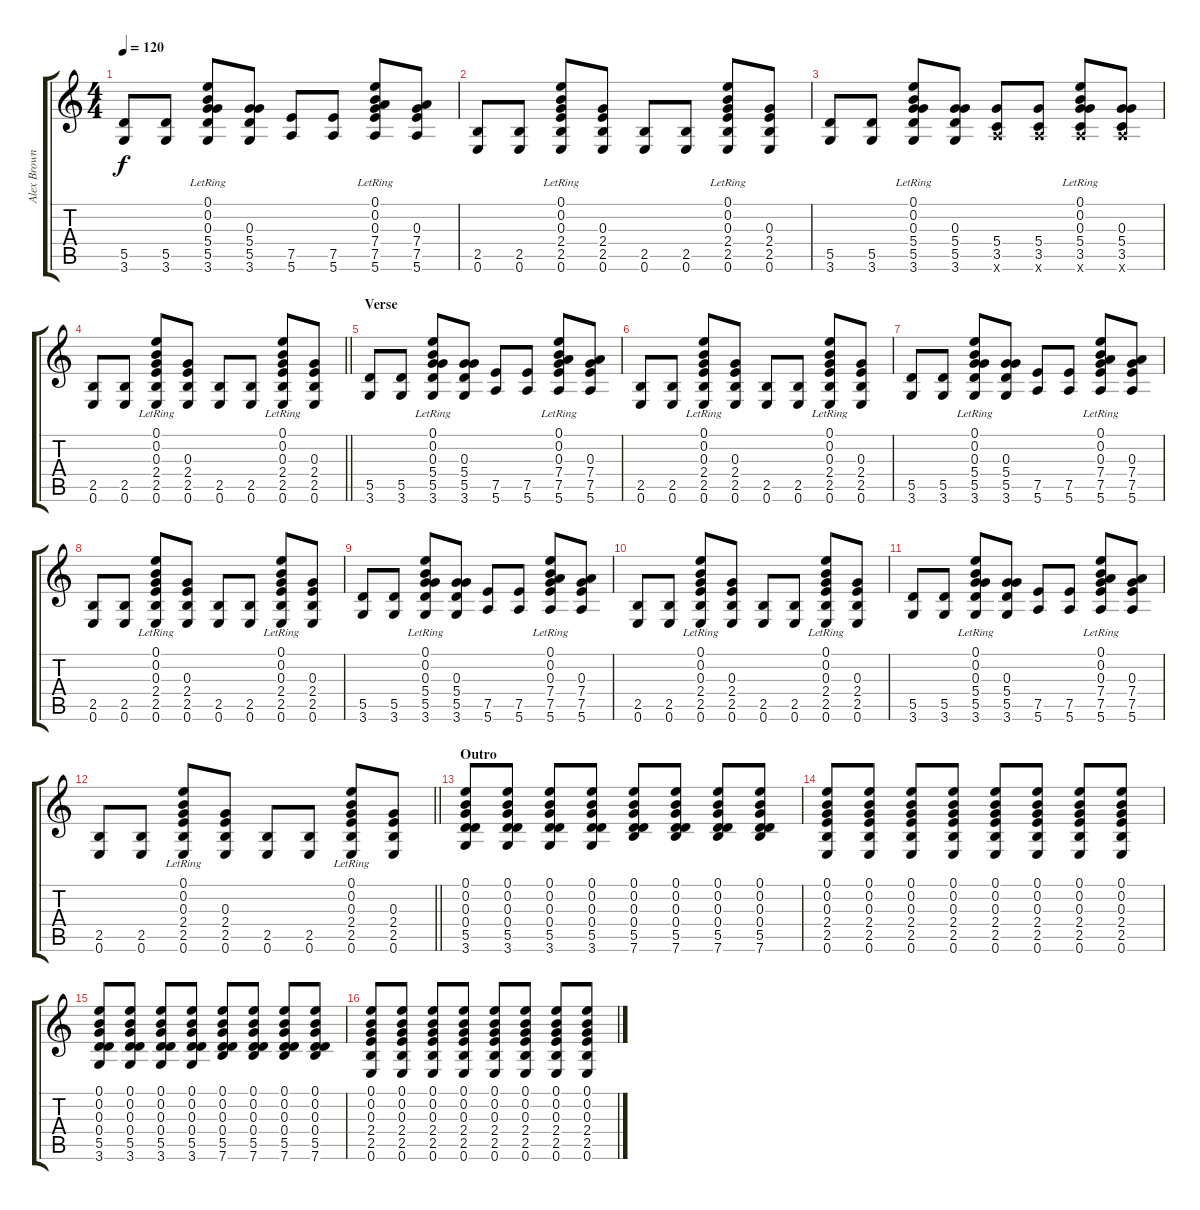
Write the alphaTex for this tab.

\track ("Alex Brown Church - Lead Guitar" "Alex Brown") {instrument acousticguitarsteel}
\staff {score tabs}
\tuning (E4 B3 G3 D3 A2 E2) {hide}
\ts (4 4)
\tempo 120
\clef g2
\ks c
(5.5 3.6).8{dy f} (5.5 3.6).8 (0.1{lr} 0.2{lr} 0.3{lr} 5.4{lr} 5.5{lr} 3.6{lr}).8 (0.3 5.4 5.5 3.6).8 (7.5 5.6).8 (7.5 5.6).8 (0.1{lr} 0.2{lr} 0.3{lr} 7.4{lr} 7.5{lr} 5.6{lr}).8 (0.3 7.4 7.5 5.6).8 |
(2.5 0.6).8 (2.5 0.6).8 (0.1{lr} 0.2{lr} 0.3{lr} 2.4{lr} 2.5{lr} 0.6{lr}).8 (0.3 2.4 2.5 0.6).8 (2.5 0.6).8 (2.5 0.6).8 (0.1{lr} 0.2{lr} 0.3{lr} 2.4{lr} 2.5{lr} 0.6{lr}).8 (0.3 2.4 2.5 0.6).8 |
(5.5 3.6).8 (5.5 3.6).8 (0.1{lr} 0.2{lr} 0.3{lr} 5.4{lr} 5.5{lr} 3.6{lr}).8 (0.3 5.4 5.5 3.6).8 (5.4 3.5 5.6{x}).8 (5.4 3.5 5.6{x}).8 (0.1{lr} 0.2{lr} 0.3{lr} 5.4{lr} 3.5{lr} 5.6{x}).8 (0.3 5.4 3.5 5.6{x}).8 |
\barLineRight lightlight
(2.5 0.6).8 (2.5 0.6).8 (0.1{lr} 0.2{lr} 0.3{lr} 2.4{lr} 2.5{lr} 0.6{lr}).8 (0.3 2.4 2.5 0.6).8 (2.5 0.6).8 (2.5 0.6).8 (0.1{lr} 0.2{lr} 0.3{lr} 2.4{lr} 2.5{lr} 0.6{lr}).8 (0.3 2.4 2.5 0.6).8 |
\section ("" "Verse")
(5.5 3.6).8{volume 8} (5.5 3.6).8 (0.1{lr} 0.2{lr} 0.3{lr} 5.4{lr} 5.5{lr} 3.6{lr}).8 (0.3 5.4 5.5 3.6).8 (7.5 5.6).8 (7.5 5.6).8 (0.1{lr} 0.2{lr} 0.3{lr} 7.4{lr} 7.5{lr} 5.6{lr}).8 (0.3 7.4 7.5 5.6).8 |
(2.5 0.6).8 (2.5 0.6).8 (0.1{lr} 0.2{lr} 0.3{lr} 2.4{lr} 2.5{lr} 0.6{lr}).8 (0.3 2.4 2.5 0.6).8 (2.5 0.6).8 (2.5 0.6).8 (0.1{lr} 0.2{lr} 0.3{lr} 2.4{lr} 2.5{lr} 0.6{lr}).8 (0.3 2.4 2.5 0.6).8 |
(5.5 3.6).8 (5.5 3.6).8 (0.1{lr} 0.2{lr} 0.3{lr} 5.4{lr} 5.5{lr} 3.6{lr}).8 (0.3 5.4 5.5 3.6).8 (7.5 5.6).8 (7.5 5.6).8 (0.1{lr} 0.2{lr} 0.3{lr} 7.4{lr} 7.5{lr} 5.6{lr}).8 (0.3 7.4 7.5 5.6).8 |
(2.5 0.6).8 (2.5 0.6).8 (0.1{lr} 0.2{lr} 0.3{lr} 2.4{lr} 2.5{lr} 0.6{lr}).8 (0.3 2.4 2.5 0.6).8 (2.5 0.6).8 (2.5 0.6).8 (0.1{lr} 0.2{lr} 0.3{lr} 2.4{lr} 2.5{lr} 0.6{lr}).8 (0.3 2.4 2.5 0.6).8 |
(5.5 3.6).8 (5.5 3.6).8 (0.1{lr} 0.2{lr} 0.3{lr} 5.4{lr} 5.5{lr} 3.6{lr}).8 (0.3 5.4 5.5 3.6).8 (7.5 5.6).8 (7.5 5.6).8 (0.1{lr} 0.2{lr} 0.3{lr} 7.4{lr} 7.5{lr} 5.6{lr}).8 (0.3 7.4 7.5 5.6).8 |
(2.5 0.6).8 (2.5 0.6).8 (0.1{lr} 0.2{lr} 0.3{lr} 2.4{lr} 2.5{lr} 0.6{lr}).8 (0.3 2.4 2.5 0.6).8 (2.5 0.6).8 (2.5 0.6).8 (0.1{lr} 0.2{lr} 0.3{lr} 2.4{lr} 2.5{lr} 0.6{lr}).8 (0.3 2.4 2.5 0.6).8 |
(5.5 3.6).8 (5.5 3.6).8 (0.1{lr} 0.2{lr} 0.3{lr} 5.4{lr} 5.5{lr} 3.6{lr}).8 (0.3 5.4 5.5 3.6).8 (7.5 5.6).8 (7.5 5.6).8 (0.1{lr} 0.2{lr} 0.3{lr} 7.4{lr} 7.5{lr} 5.6{lr}).8 (0.3 7.4 7.5 5.6).8 |
\barLineRight lightlight
(2.5 0.6).8 (2.5 0.6).8 (0.1{lr} 0.2{lr} 0.3{lr} 2.4{lr} 2.5{lr} 0.6{lr}).8 (0.3 2.4 2.5 0.6).8 (2.5 0.6).8 (2.5 0.6).8 (0.1{lr} 0.2{lr} 0.3{lr} 2.4{lr} 2.5{lr} 0.6{lr}).8 (0.3 2.4 2.5 0.6).8 |
\section ("" "Outro")
(0.1 0.2 0.3 0.4 5.5 3.6).8{volume 10} (0.1 0.2 0.3 0.4 5.5 3.6).8 (0.1 0.2 0.3 0.4 5.5 3.6).8 (0.1 0.2 0.3 0.4 5.5 3.6).8 (0.1 0.2 0.3 0.4 5.5 7.6).8 (0.1 0.2 0.3 0.4 5.5 7.6).8 (0.1 0.2 0.3 0.4 5.5 7.6).8 (0.1 0.2 0.3 0.4 5.5 7.6).8 |
(0.1 0.2 0.3 2.4 2.5 0.6).8 (0.1 0.2 0.3 2.4 2.5 0.6).8 (0.1 0.2 0.3 2.4 2.5 0.6).8 (0.1 0.2 0.3 2.4 2.5 0.6).8 (0.1 0.2 0.3 2.4 2.5 0.6).8 (0.1 0.2 0.3 2.4 2.5 0.6).8 (0.1 0.2 0.3 2.4 2.5 0.6).8 (0.1 0.2 0.3 2.4 2.5 0.6).8 |
(0.1 0.2 0.3 0.4 5.5 3.6).8 (0.1 0.2 0.3 0.4 5.5 3.6).8 (0.1 0.2 0.3 0.4 5.5 3.6).8 (0.1 0.2 0.3 0.4 5.5 3.6).8 (0.1 0.2 0.3 0.4 5.5 7.6).8 (0.1 0.2 0.3 0.4 5.5 7.6).8 (0.1 0.2 0.3 0.4 5.5 7.6).8 (0.1 0.2 0.3 0.4 5.5 7.6).8 |
(0.1 0.2 0.3 2.4 2.5 0.6).8 (0.1 0.2 0.3 2.4 2.5 0.6).8 (0.1 0.2 0.3 2.4 2.5 0.6).8 (0.1 0.2 0.3 2.4 2.5 0.6).8 (0.1 0.2 0.3 2.4 2.5 0.6).8 (0.1 0.2 0.3 2.4 2.5 0.6).8 (0.1 0.2 0.3 2.4 2.5 0.6).8 (0.1 0.2 0.3 2.4 2.5 0.6).8
